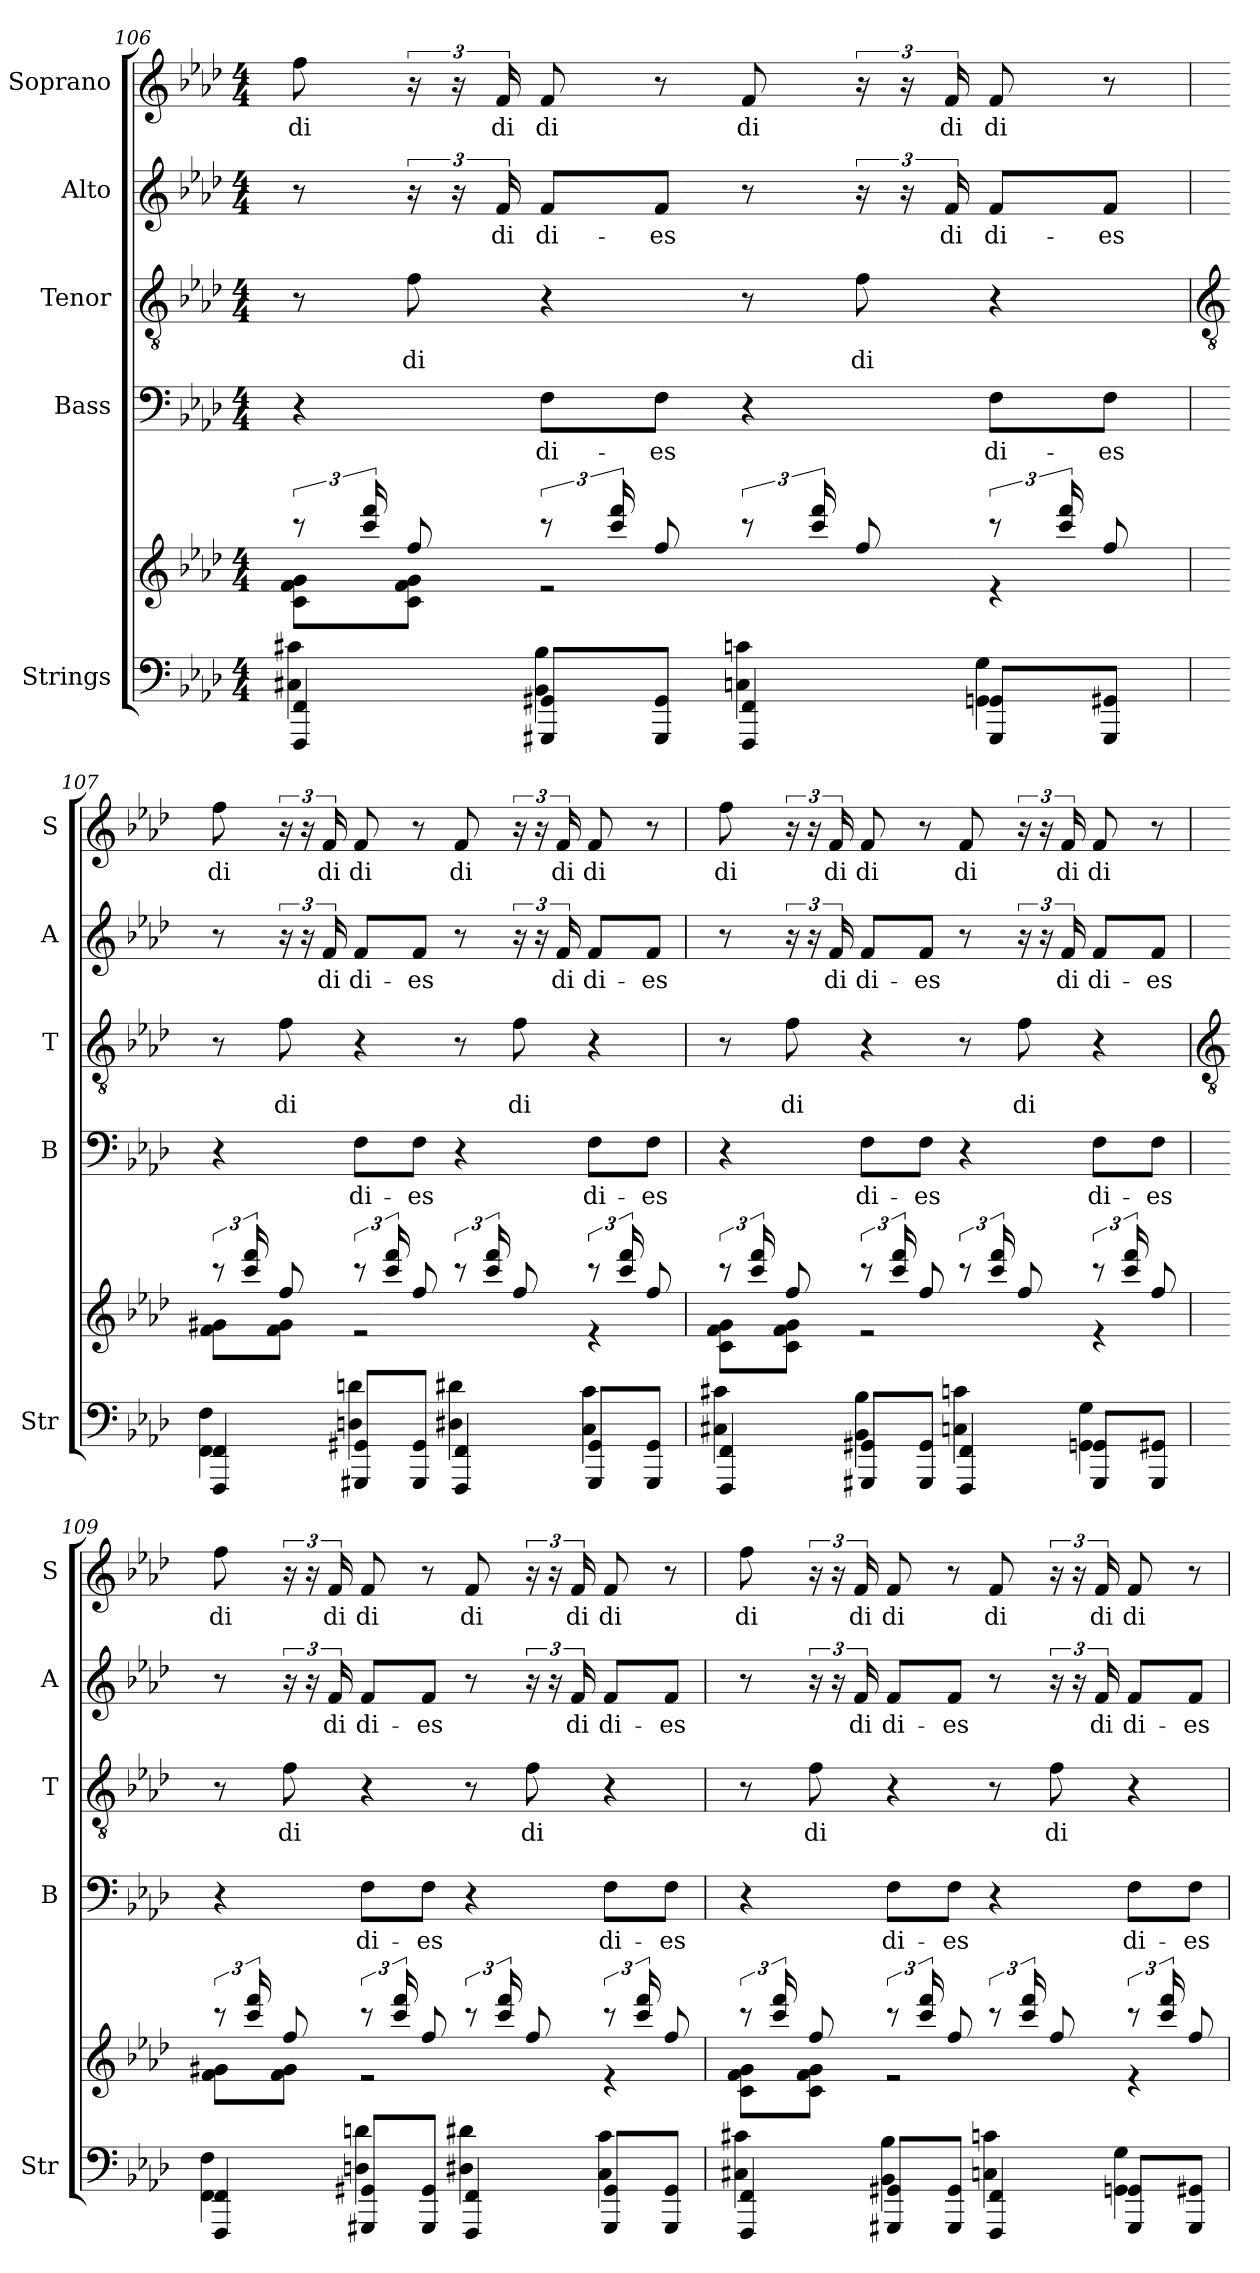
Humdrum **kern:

**kern	**kern	**kern	**text	**kern	**text	**kern	**text	**kern	**text
*part5	*part5	*part4	*part4	*part3	*part3	*part2	*part2	*part1	*part1
*staff6	*staff5	*staff4	*staff4	*staff3	*staff3	*staff2	*staff2	*staff1	*staff1
*I"Strings	*	*I"Bass	*	*I"Tenor	*	*I"Alto	*	*I"Soprano	*
*I'Str	*	*I'B	*	*I'T	*	*I'A	*	*I'S	*
*clefF4	*clefG2	*clefF4	*	*clefGv2	*	*clefG2	*	*clefG2	*
*k[b-e-a-d-]	*k[b-e-a-d-]	*k[b-e-a-d-]	*	*k[b-e-a-d-]	*	*k[b-e-a-d-]	*	*k[b-e-a-d-]	*
*A-:	*A-:	*A-:	*	*A-:	*	*A-:	*	*A-:	*
*M4/4	*M4/4	*M4/4	*	*M4/4	*	*M4/4	*	*M4/4	*
=106	=106	=106	=106	=106	=106	=106	=106	=106	=106
*^	*^	*	*	*	*	*	*	*	*
!	!	!	!	!	!	!	!	!	!	!	!LO:LY:b
4FFF/ 4FF/	4C#X\ 4c#X\	12r	8c\ 8f\ 8g\L	4r	.	8r	.	8r	.	8ff	di
.	.	24ccc/ 24fff/LL	.	.	.	.	.	.	.	.	.
!	!	!	!	!	!	!	!LO:LY:b	!	!	!	!
.	.	8ff/J	8c\ 8f\ 8g\J	.	.	8f	di	24r	.	24r	.
.	.	.	.	.	.	.	.	24r	.	24r	.
!	!	!	!	!	!	!	!	!	!LO:LY:b	!	!LO:LY:b
.	.	.	.	.	.	.	.	24f	di	24f	di
!	!	!	!	!	!LO:LY:b	!	!	!	!LO:LY:b	!	!LO:LY:b
8GGG#X/ 8GG#X/L	4BB-\ 4B-\	12r	2r	8FL	di-	4r	.	8fL	di-	8f	di
.	.	24ccc/ 24fff/LL	.	.	.	.	.	.	.	.	.
!	!	!	!	!	!LO:LY:b	!	!	!	!LO:LY:b	!	!
8GGG#/ 8GG#/J	.	8ff/J	.	8FJ	-es	.	.	8fJ	-es	8r	.
!	!	!	!	!	!	!	!	!	!	!	!LO:LY:b
4FFF/ 4FF/	4Cn\ 4cn\	12r	.	4r	.	8r	.	8r	.	8f	di
.	.	24ccc/ 24fff/LL	.	.	.	.	.	.	.	.	.
!	!	!	!	!	!	!	!LO:LY:b	!	!	!	!
.	.	8ff/J	.	.	.	8f	di	24r	.	24r	.
.	.	.	.	.	.	.	.	24r	.	24r	.
!	!	!	!	!	!	!	!	!	!LO:LY:b	!	!LO:LY:b
.	.	.	.	.	.	.	.	24f	di	24f	di
!	!	!	!	!	!LO:LY:b	!	!	!	!LO:LY:b	!	!LO:LY:b
8GGG#/ 8GG#/L	4GG\ 4G\	12r	4r	8FL	di-	4r	.	8fL	di-	8f	di
.	.	24ccc/ 24fff/LL	.	.	.	.	.	.	.	.	.
!	!	!	!	!	!LO:LY:b	!	!	!	!LO:LY:b	!	!
8GGG#/ 8GG#/J	.	8ff/J	.	8FJ	-es	.	.	8fJ	-es	8r	.
!!LO:LB:g=z
=107	=107	=107	=107	=107	=107	=107	=107	=107	=107	=107	=107
*	*	*	*	*	*	*clefGv2	*	*	*	*	*
!	!	!	!	!	!	!	!	!	!	!	!LO:LY:b
4FFF/ 4FF/	4FF\ 4F\	12r	8f\ 8g#X\L	4r	.	8r	.	8r	.	8ff	di
.	.	24ccc/ 24fff/LL	.	.	.	.	.	.	.	.	.
!	!	!	!	!	!	!	!LO:LY:b	!	!	!	!
.	.	8ff/J	8f\ 8g#\J	.	.	8f	di	24r	.	24r	.
.	.	.	.	.	.	.	.	24r	.	24r	.
!	!	!	!	!	!	!	!	!	!LO:LY:b	!	!LO:LY:b
.	.	.	.	.	.	.	.	24f	di	24f	di
!	!	!	!	!	!LO:LY:b	!	!	!	!LO:LY:b	!	!LO:LY:b
8GGG#X/ 8GG#X/L	4Dn\ 4dn\	12r	2r	8FL	di-	4r	.	8fL	di-	8f	di
.	.	24ccc/ 24fff/LL	.	.	.	.	.	.	.	.	.
!	!	!	!	!	!LO:LY:b	!	!	!	!LO:LY:b	!	!
8GGG#/ 8GG#/J	.	8ff/J	.	8FJ	-es	.	.	8fJ	-es	8r	.
!	!	!	!	!	!	!	!	!	!	!	!LO:LY:b
4FFF/ 4FF/	4D#X\ 4d#X\	12r	.	4r	.	8r	.	8r	.	8f	di
.	.	24ccc/ 24fff/LL	.	.	.	.	.	.	.	.	.
!	!	!	!	!	!	!	!LO:LY:b	!	!	!	!
.	.	8ff/J	.	.	.	8f	di	24r	.	24r	.
.	.	.	.	.	.	.	.	24r	.	24r	.
!	!	!	!	!	!	!	!	!	!LO:LY:b	!	!LO:LY:b
.	.	.	.	.	.	.	.	24f	di	24f	di
!	!	!	!	!	!LO:LY:b	!	!	!	!LO:LY:b	!	!LO:LY:b
8GGG#/ 8GG#/L	4C\ 4c\	12r	4r	8FL	di-	4r	.	8fL	di-	8f	di
.	.	24ccc/ 24fff/LL	.	.	.	.	.	.	.	.	.
!	!	!	!	!	!LO:LY:b	!	!	!	!LO:LY:b	!	!
8GGG#/ 8GG#/J	.	8ff/J	.	8FJ	-es	.	.	8fJ	-es	8r	.
=108	=108	=108	=108	=108	=108	=108	=108	=108	=108	=108	=108
!	!	!	!	!	!	!	!	!	!	!	!LO:LY:b
4FFF/ 4FF/	4C#X\ 4c#X\	12r	8c\ 8f\ 8g\L	4r	.	8r	.	8r	.	8ff	di
.	.	24ccc/ 24fff/LL	.	.	.	.	.	.	.	.	.
!	!	!	!	!	!	!	!LO:LY:b	!	!	!	!
.	.	8ff/J	8c\ 8f\ 8g\J	.	.	8f	di	24r	.	24r	.
.	.	.	.	.	.	.	.	24r	.	24r	.
!	!	!	!	!	!	!	!	!	!LO:LY:b	!	!LO:LY:b
.	.	.	.	.	.	.	.	24f	di	24f	di
!	!	!	!	!	!LO:LY:b	!	!	!	!LO:LY:b	!	!LO:LY:b
8GGG#X/ 8GG#X/L	4BB-\ 4B-\	12r	2r	8FL	di-	4r	.	8fL	di-	8f	di
.	.	24ccc/ 24fff/LL	.	.	.	.	.	.	.	.	.
!	!	!	!	!	!LO:LY:b	!	!	!	!LO:LY:b	!	!
8GGG#/ 8GG#/J	.	8ff/J	.	8FJ	-es	.	.	8fJ	-es	8r	.
!	!	!	!	!	!	!	!	!	!	!	!LO:LY:b
4FFF/ 4FF/	4Cn\ 4cn\	12r	.	4r	.	8r	.	8r	.	8f	di
.	.	24ccc/ 24fff/LL	.	.	.	.	.	.	.	.	.
!	!	!	!	!	!	!	!LO:LY:b	!	!	!	!
.	.	8ff/J	.	.	.	8f	di	24r	.	24r	.
.	.	.	.	.	.	.	.	24r	.	24r	.
!	!	!	!	!	!	!	!	!	!LO:LY:b	!	!LO:LY:b
.	.	.	.	.	.	.	.	24f	di	24f	di
!	!	!	!	!	!LO:LY:b	!	!	!	!LO:LY:b	!	!LO:LY:b
8GGG#/ 8GG#/L	4GG\ 4G\	12r	4r	8FL	di-	4r	.	8fL	di-	8f	di
.	.	24ccc/ 24fff/LL	.	.	.	.	.	.	.	.	.
!	!	!	!	!	!LO:LY:b	!	!	!	!LO:LY:b	!	!
8GGG#/ 8GG#/J	.	8ff/J	.	8FJ	-es	.	.	8fJ	-es	8r	.
!!LO:LB:g=z
=109	=109	=109	=109	=109	=109	=109	=109	=109	=109	=109	=109
*	*	*	*	*	*	*clefGv2	*	*	*	*	*
!	!	!	!	!	!	!	!	!	!	!	!LO:LY:b
4FFF/ 4FF/	4FF\ 4F\	12r	8f\ 8g#X\L	4r	.	8r	.	8r	.	8ff	di
.	.	24ccc/ 24fff/LL	.	.	.	.	.	.	.	.	.
!	!	!	!	!	!	!	!LO:LY:b	!	!	!	!
.	.	8ff/J	8f\ 8g#\J	.	.	8f	di	24r	.	24r	.
.	.	.	.	.	.	.	.	24r	.	24r	.
!	!	!	!	!	!	!	!	!	!LO:LY:b	!	!LO:LY:b
.	.	.	.	.	.	.	.	24f	di	24f	di
!	!	!	!	!	!LO:LY:b	!	!	!	!LO:LY:b	!	!LO:LY:b
8GGG#X/ 8GG#X/L	4Dn\ 4dn\	12r	2r	8FL	di-	4r	.	8fL	di-	8f	di
.	.	24ccc/ 24fff/LL	.	.	.	.	.	.	.	.	.
!	!	!	!	!	!LO:LY:b	!	!	!	!LO:LY:b	!	!
8GGG#/ 8GG#/J	.	8ff/J	.	8FJ	-es	.	.	8fJ	-es	8r	.
!	!	!	!	!	!	!	!	!	!	!	!LO:LY:b
4FFF/ 4FF/	4D#X\ 4d#X\	12r	.	4r	.	8r	.	8r	.	8f	di
.	.	24ccc/ 24fff/LL	.	.	.	.	.	.	.	.	.
!	!	!	!	!	!	!	!LO:LY:b	!	!	!	!
.	.	8ff/J	.	.	.	8f	di	24r	.	24r	.
.	.	.	.	.	.	.	.	24r	.	24r	.
!	!	!	!	!	!	!	!	!	!LO:LY:b	!	!LO:LY:b
.	.	.	.	.	.	.	.	24f	di	24f	di
!	!	!	!	!	!LO:LY:b	!	!	!	!LO:LY:b	!	!LO:LY:b
8GGG#/ 8GG#/L	4C\ 4c\	12r	4r	8FL	di-	4r	.	8fL	di-	8f	di
.	.	24ccc/ 24fff/LL	.	.	.	.	.	.	.	.	.
!	!	!	!	!	!LO:LY:b	!	!	!	!LO:LY:b	!	!
8GGG#/ 8GG#/J	.	8ff/J	.	8FJ	-es	.	.	8fJ	-es	8r	.
=110	=110	=110	=110	=110	=110	=110	=110	=110	=110	=110	=110
!	!	!	!	!	!	!	!	!	!	!	!LO:LY:b
4FFF/ 4FF/	4C#X\ 4c#X\	12r	8c\ 8f\ 8g\L	4r	.	8r	.	8r	.	8ff	di
.	.	24ccc/ 24fff/LL	.	.	.	.	.	.	.	.	.
!	!	!	!	!	!	!	!LO:LY:b	!	!	!	!
.	.	8ff/J	8c\ 8f\ 8g\J	.	.	8f	di	24r	.	24r	.
.	.	.	.	.	.	.	.	24r	.	24r	.
!	!	!	!	!	!	!	!	!	!LO:LY:b	!	!LO:LY:b
.	.	.	.	.	.	.	.	24f	di	24f	di
!	!	!	!	!	!LO:LY:b	!	!	!	!LO:LY:b	!	!LO:LY:b
8GGG#X/ 8GG#X/L	4BB-\ 4B-\	12r	2r	8FL	di-	4r	.	8fL	di-	8f	di
.	.	24ccc/ 24fff/LL	.	.	.	.	.	.	.	.	.
!	!	!	!	!	!LO:LY:b	!	!	!	!LO:LY:b	!	!
8GGG#/ 8GG#/J	.	8ff/J	.	8FJ	-es	.	.	8fJ	-es	8r	.
!	!	!	!	!	!	!	!	!	!	!	!LO:LY:b
4FFF/ 4FF/	4Cn\ 4cn\	12r	.	4r	.	8r	.	8r	.	8f	di
.	.	24ccc/ 24fff/LL	.	.	.	.	.	.	.	.	.
!	!	!	!	!	!	!	!LO:LY:b	!	!	!	!
.	.	8ff/J	.	.	.	8f	di	24r	.	24r	.
.	.	.	.	.	.	.	.	24r	.	24r	.
!	!	!	!	!	!	!	!	!	!LO:LY:b	!	!LO:LY:b
.	.	.	.	.	.	.	.	24f	di	24f	di
!	!	!	!	!	!LO:LY:b	!	!	!	!LO:LY:b	!	!LO:LY:b
8GGG#/ 8GG#/L	4GG\ 4G\	12r	4r	8FL	di-	4r	.	8fL	di-	8f	di
.	.	24ccc/ 24fff/LL	.	.	.	.	.	.	.	.	.
!	!	!	!	!	!LO:LY:b	!	!	!	!LO:LY:b	!	!
8GGG#/ 8GG#/J	.	8ff/J	.	8FJ	-es	.	.	8fJ	-es	8r	.
*v	*v	*	*	*	*	*	*	*	*	*	*
*	*v	*v	*	*	*	*	*	*	*	*
=	=	=	=	=	=	=	=	=	=
*-	*-	*-	*-	*-	*-	*-	*-	*-	*-
